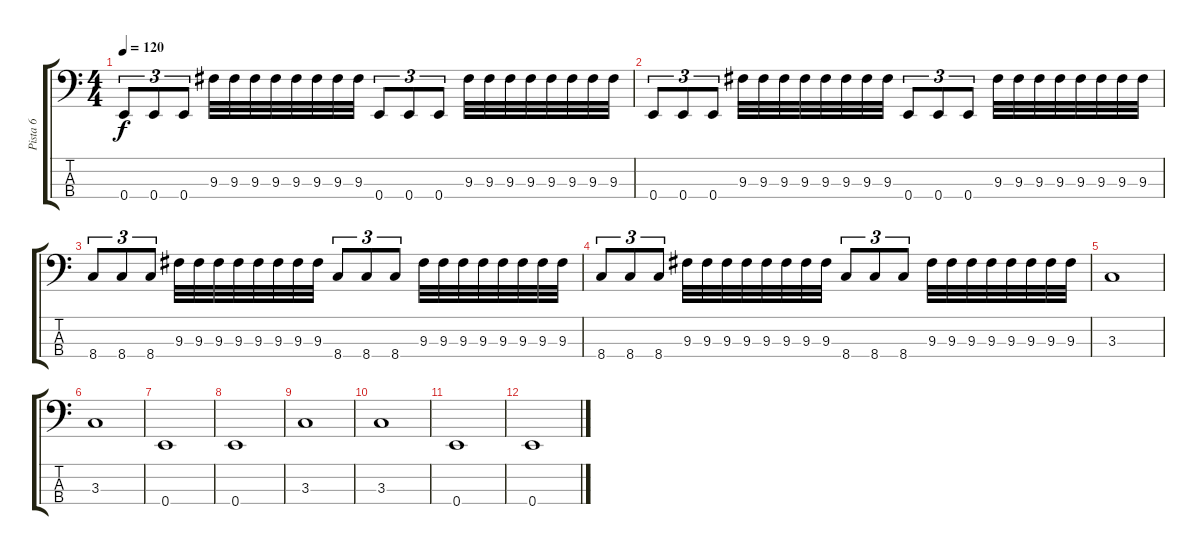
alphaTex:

\track ("Pista 6" "Pista 6") {instrument electricbassfinger}
\staff {score tabs}
\tuning (G2 D2 A1 E1) {hide}
\ts (4 4)
\tempo 120
\clef f4
\ks c
0.4.8{tu (3 2) dy f} 0.4.8{tu (3 2)} 0.4.8{tu (3 2)} 9.3.32 9.3.32 9.3.32 9.3.32 9.3.32 9.3.32 9.3.32 9.3.32 0.4.8{tu (3 2)} 0.4.8{tu (3 2)} 0.4.8{tu (3 2)} 9.3.32 9.3.32 9.3.32 9.3.32 9.3.32 9.3.32 9.3.32 9.3.32 |
0.4.8{tu (3 2)} 0.4.8{tu (3 2)} 0.4.8{tu (3 2)} 9.3.32 9.3.32 9.3.32 9.3.32 9.3.32 9.3.32 9.3.32 9.3.32 0.4.8{tu (3 2)} 0.4.8{tu (3 2)} 0.4.8{tu (3 2)} 9.3.32 9.3.32 9.3.32 9.3.32 9.3.32 9.3.32 9.3.32 9.3.32 |
8.4.8{tu (3 2)} 8.4.8{tu (3 2)} 8.4.8{tu (3 2)} 9.3.32 9.3.32 9.3.32 9.3.32 9.3.32 9.3.32 9.3.32 9.3.32 8.4.8{tu (3 2)} 8.4.8{tu (3 2)} 8.4.8{tu (3 2)} 9.3.32 9.3.32 9.3.32 9.3.32 9.3.32 9.3.32 9.3.32 9.3.32 |
8.4.8{tu (3 2)} 8.4.8{tu (3 2)} 8.4.8{tu (3 2)} 9.3.32 9.3.32 9.3.32 9.3.32 9.3.32 9.3.32 9.3.32 9.3.32 8.4.8{tu (3 2)} 8.4.8{tu (3 2)} 8.4.8{tu (3 2)} 9.3.32 9.3.32 9.3.32 9.3.32 9.3.32 9.3.32 9.3.32 9.3.32 |
3.3.1 |
3.3.1 |
0.4.1 |
0.4.1 |
3.3.1 |
3.3.1 |
0.4.1 |
0.4.1
